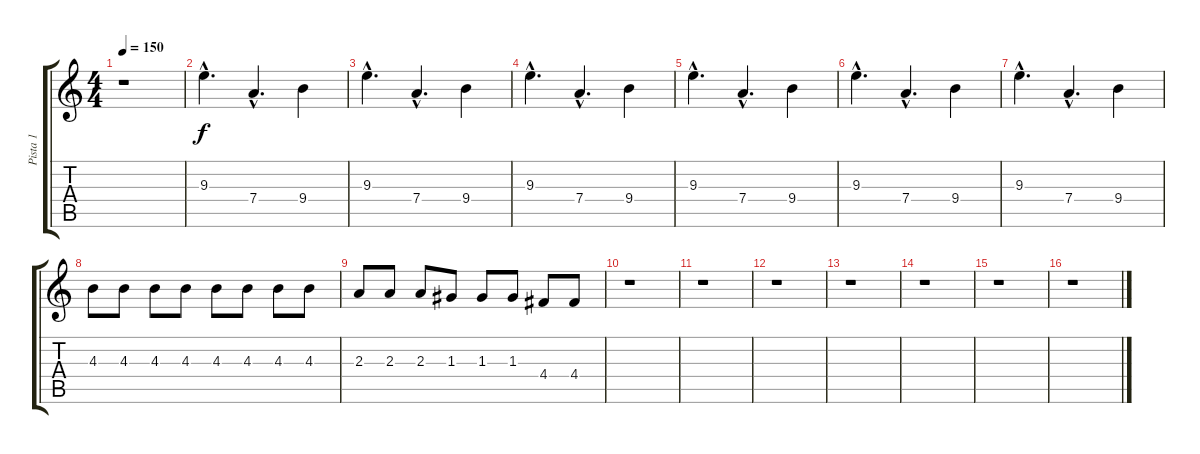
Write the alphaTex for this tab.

\track ("Pista 1" "Pista 1") {instrument overdrivenguitar}
\staff {score tabs}
\tuning (E4 B3 G3 D3 A2 E2) {hide}
\ts (4 4)
\tempo 150
\clef g2
\ks c
r.1{dy f instrument overdrivenguitar} |
9.3{hac}.4{d} 7.4{hac}.4{d} 9.4.4 |
9.3{hac}.4{d} 7.4{hac}.4{d} 9.4.4 |
9.3{hac}.4{d} 7.4{hac}.4{d} 9.4.4 |
9.3{hac}.4{d} 7.4{hac}.4{d} 9.4.4 |
9.3{hac}.4{d} 7.4{hac}.4{d} 9.4.4 |
9.3{hac}.4{d} 7.4{hac}.4{d} 9.4.4 |
4.3.8 4.3.8 4.3.8 4.3.8 4.3.8 4.3.8 4.3.8 4.3.8 |
2.3.8 2.3.8 2.3.8 1.3.8 1.3.8 1.3.8 4.4.8 4.4.8 |
r.1 |
r.1 |
r.1 |
r.1 |
r.1 |
r.1 |
r.1
